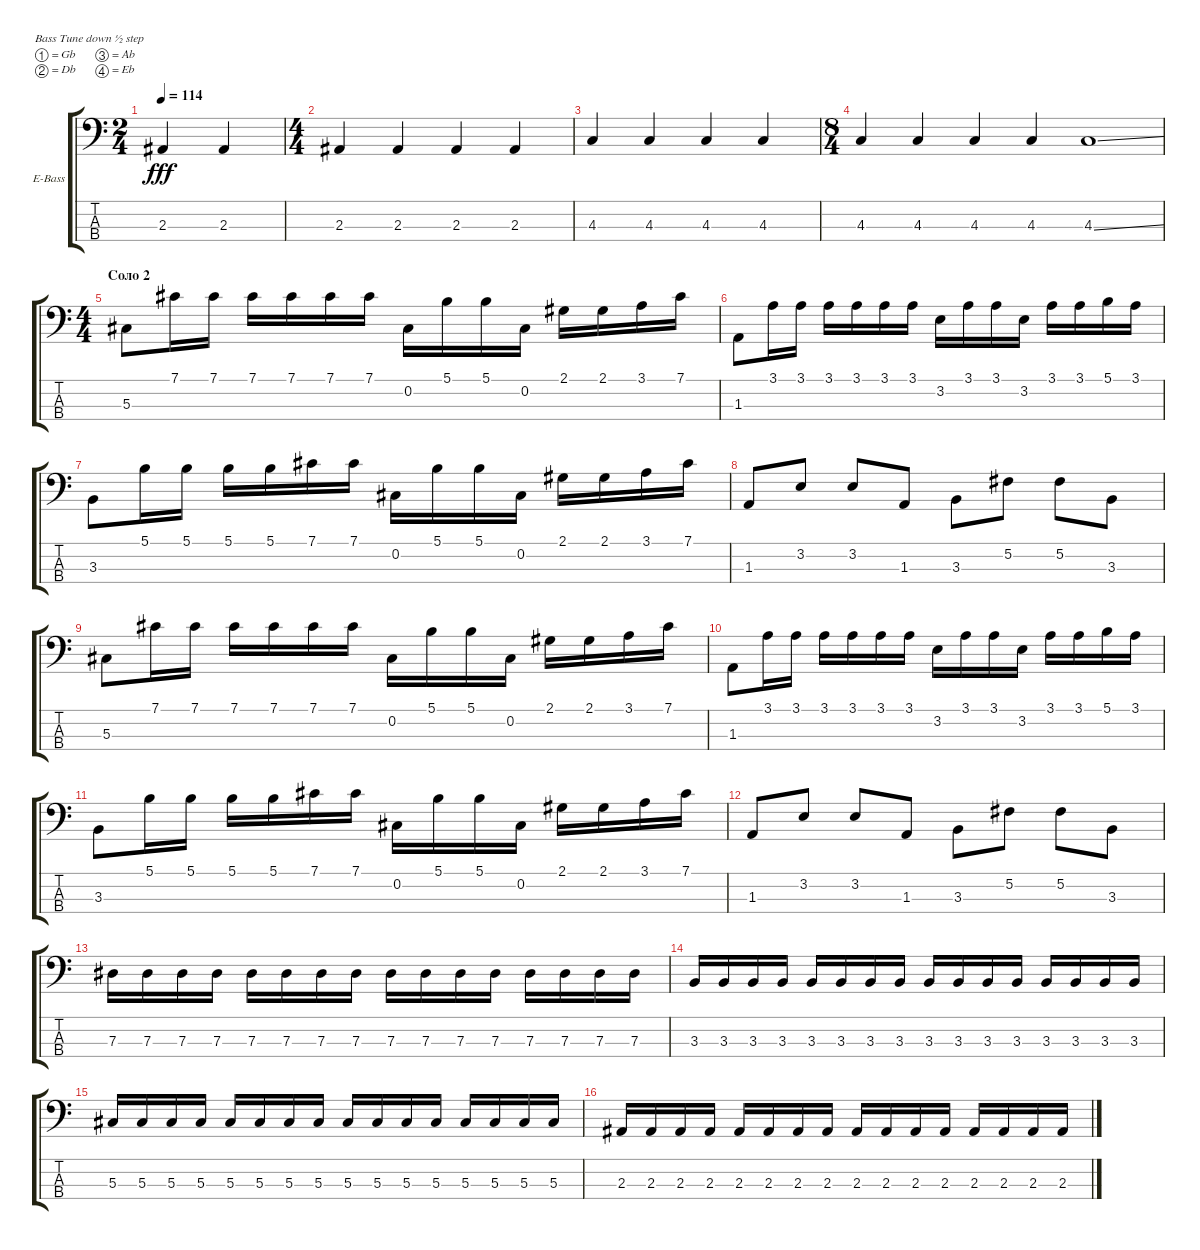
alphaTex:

\bracketExtendMode groupsimilarinstruments
\firstSystemTrackNameOrientation horizontal
\otherSystemsTrackNameOrientation horizontal
\track ("Бас" "E-Bass") {instrument electricbassfinger}
\staff {score tabs}
\tuning (Gb2 Db2 Ab1 Eb1)
\ts (2 4)
\tempo 114
\clef f4
\ks c
2.3.4{dy fff} 2.3.4 |
\ts (4 4)
2.3.4 2.3.4 2.3.4 2.3.4 |
4.3.4 4.3.4 4.3.4 4.3.4 |
\ts (8 4)
4.3.4 4.3.4 4.3.4 4.3.4 4.3{ss}.1 |
\ts (4 4)
\section ("" "Соло 2")
5.3.8 7.1.16 7.1.16 7.1.16 7.1.16 7.1.16 7.1.16 0.2.16 5.1.16 5.1.16 0.2.16 2.1.16 2.1.16 3.1.16 7.1.16 |
1.3.8 3.1.16 3.1.16 3.1.16 3.1.16 3.1.16 3.1.16 3.2.16 3.1.16 3.1.16 3.2.16 3.1.16 3.1.16 5.1.16 3.1.16 |
3.3.8 5.1.16 5.1.16 5.1.16 5.1.16 7.1.16 7.1.16 0.2.16 5.1.16 5.1.16 0.2.16 2.1.16 2.1.16 3.1.16 7.1.16 |
1.3.8 3.2.8 3.2.8 1.3.8 3.3.8 5.2.8 5.2.8 3.3.8 |
5.3.8 7.1.16 7.1.16 7.1.16 7.1.16 7.1.16 7.1.16 0.2.16 5.1.16 5.1.16 0.2.16 2.1.16 2.1.16 3.1.16 7.1.16 |
1.3.8 3.1.16 3.1.16 3.1.16 3.1.16 3.1.16 3.1.16 3.2.16 3.1.16 3.1.16 3.2.16 3.1.16 3.1.16 5.1.16 3.1.16 |
3.3.8 5.1.16 5.1.16 5.1.16 5.1.16 7.1.16 7.1.16 0.2.16 5.1.16 5.1.16 0.2.16 2.1.16 2.1.16 3.1.16 7.1.16 |
1.3.8 3.2.8 3.2.8 1.3.8 3.3.8 5.2.8 5.2.8 3.3.8 |
7.3.16 7.3.16 7.3.16 7.3.16 7.3.16 7.3.16 7.3.16 7.3.16 7.3.16 7.3.16 7.3.16 7.3.16 7.3.16 7.3.16 7.3.16 7.3.16 |
3.3.16 3.3.16 3.3.16 3.3.16 3.3.16 3.3.16 3.3.16 3.3.16 3.3.16 3.3.16 3.3.16 3.3.16 3.3.16 3.3.16 3.3.16 3.3.16 |
5.3.16 5.3.16 5.3.16 5.3.16 5.3.16 5.3.16 5.3.16 5.3.16 5.3.16 5.3.16 5.3.16 5.3.16 5.3.16 5.3.16 5.3.16 5.3.16 |
2.3.16 2.3.16 2.3.16 2.3.16 2.3.16 2.3.16 2.3.16 2.3.16 2.3.16 2.3.16 2.3.16 2.3.16 2.3.16 2.3.16 2.3.16 2.3.16
